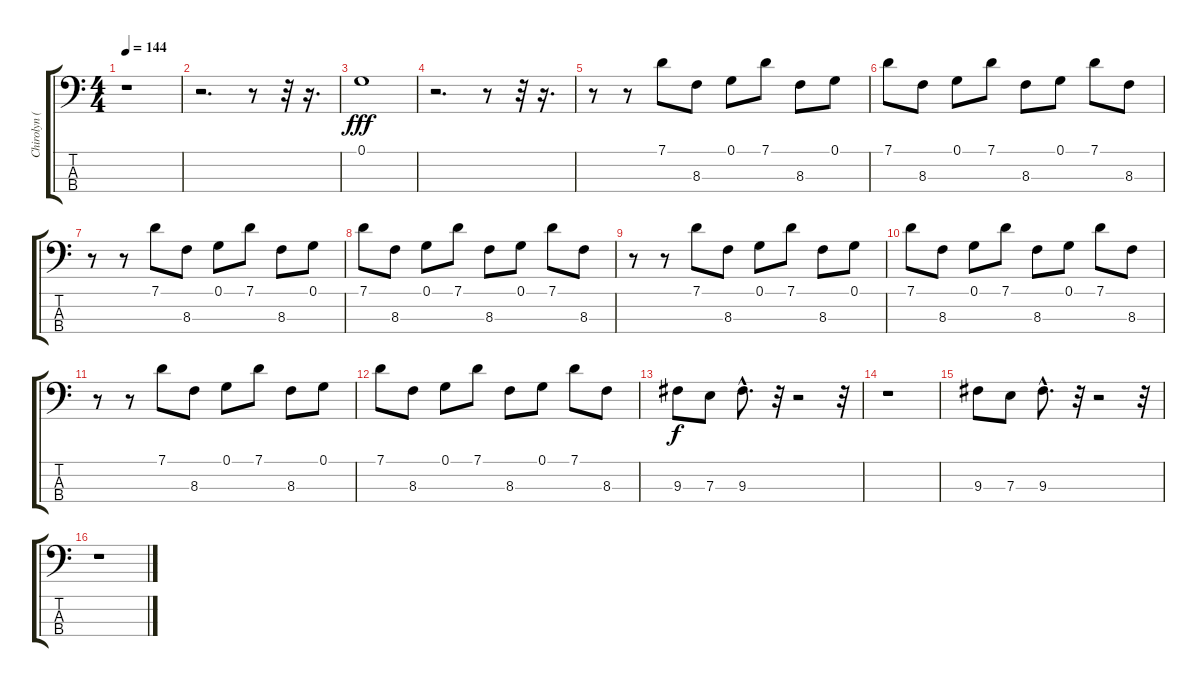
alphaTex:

\track ("Chirolyn (Lead Bass)" "Chirolyn (") {instrument electricbassfinger}
\staff {score tabs}
\tuning (G2 D2 A1 E1) {hide}
\ts (4 4)
\tempo 144
\clef f4
\ks c
r.1{dy fff} |
r.2{d} r.8 r.32 r.16{d} |
0.1.1 |
r.2{d} r.8 r.32 r.16{d} |
r.8{volume 16 balance 8 instrument fretlessbass} r.8 7.1.8 8.3.8 0.1.8 7.1.8 8.3.8 0.1.8 |
7.1.8 8.3.8 0.1.8 7.1.8 8.3.8 0.1.8 7.1.8 8.3.8 |
r.8 r.8 7.1.8 8.3.8 0.1.8 7.1.8 8.3.8 0.1.8 |
7.1.8 8.3.8 0.1.8 7.1.8 8.3.8 0.1.8 7.1.8 8.3.8 |
r.8 r.8 7.1.8 8.3.8 0.1.8 7.1.8 8.3.8 0.1.8 |
7.1.8 8.3.8 0.1.8 7.1.8 8.3.8 0.1.8 7.1.8 8.3.8 |
r.8 r.8 7.1.8 8.3.8 0.1.8 7.1.8 8.3.8 0.1.8 |
7.1.8 8.3.8 0.1.8 7.1.8 8.3.8 0.1.8 7.1.8 8.3.8 |
9.3.8{dy f instrument electricbasspick} 7.3.8 9.3{hac}.8{d} r.32 r.2 r.32 |
r.1 |
9.3.8 7.3.8 9.3{hac}.8{d} r.32 r.2 r.32 |
r.1
